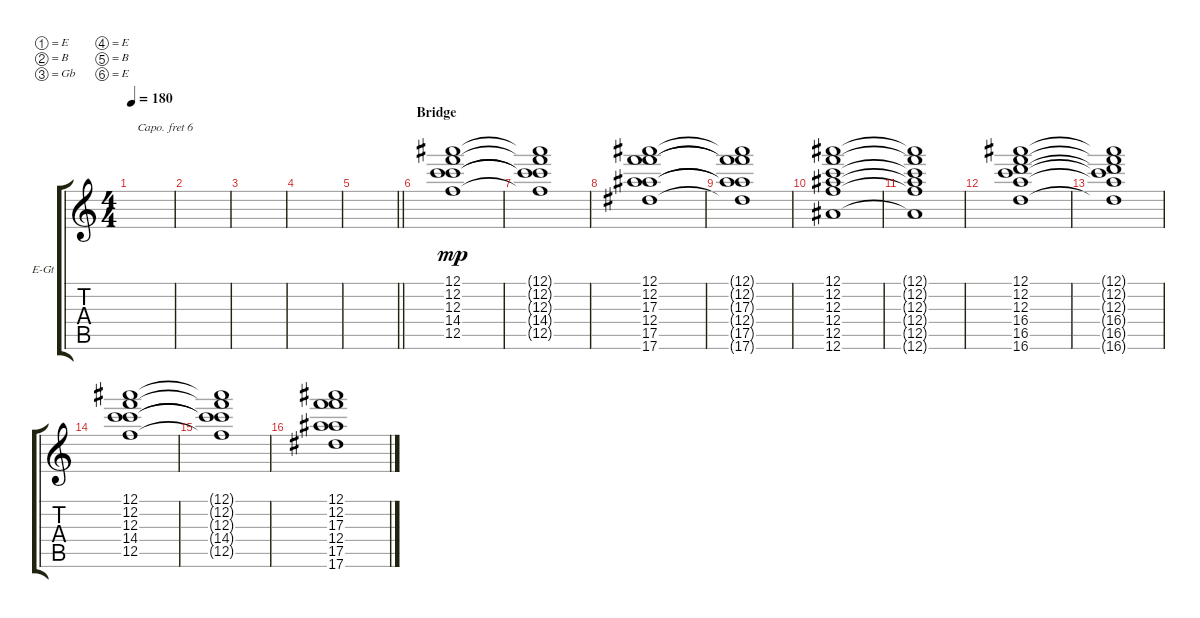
\defaultSystemsLayout 4
\bracketExtendMode groupsimilarinstruments
\firstSystemTrackNameOrientation horizontal
\otherSystemsTrackNameOrientation horizontal
\track ("Strings" "E-Gt") {instrument electricguitarclean}
\staff {score tabs}
\capo 6
\tuning (E4 B3 Gb3 E3 B2 E2)
\ts (4 4)
\tempo 180
\clef g2
\scale
0.333333
\ks c
|
\scale
0.333333 |
\scale
0.333333 |
\scale
0.333333 |
\scale
0.333333
\barLineRight lightlight
|
\section ("" "Bridge")
\scale
0.333333 (12.1 12.2 12.3 14.4 12.5).1{dy mp} |
\scale
0.333333 (12.1{t} 12.2{t} 12.3{t} 14.4{t} 12.5{t}).1 |
\scale
0.333333 (12.1 12.2 17.3 12.4 17.5 17.6).1 |
\scale
0.333333 (12.1{t} 12.2{t} 17.3{t} 12.4{t} 17.5{t} 17.6{t}).1 |
\scale
0.333333 (12.1 12.2 12.3 12.4 12.5 12.6).1 |
\scale
0.333333 (12.1{t} 12.2{t} 12.3{t} 12.4{t} 12.5{t} 12.6{t}).1 |
\scale
0.333333 (12.1 12.2 12.3 16.4 16.5 16.6).1 |
\scale
0.333333 (12.1{t} 12.2{t} 12.3{t} 16.4{t} 16.5{t} 16.6{t}).1 |
\scale
0.333333 (12.1 12.2 12.3 14.4 12.5).1 |
\scale
0.333333 (12.1{t} 12.2{t} 12.3{t} 14.4{t} 12.5{t}).1 |
\scale
0.333333 (12.1 12.2 17.3 12.4 17.5 17.6).1
